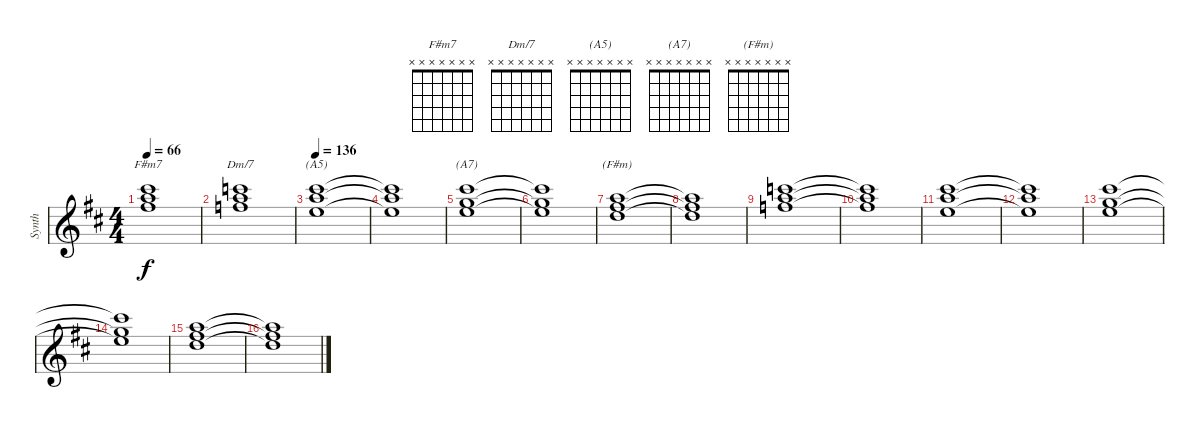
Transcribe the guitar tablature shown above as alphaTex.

\track ("Synth" "Synth") {instrument pad4choir}
\staff {score}
\tuning (E5 B4 G4 D4 A3 E3 B2) {hide}
\chord ("F#m7" x x x x x x x)
\chord ("Dm/7" x x x x x x x)
\chord ("(A5)" x x x x x x x)
\chord ("(A7)" x x x x x x x)
\chord ("(F#m)" x x x x x x x)
\ts (4 4)
\tempo 66
\clef g2
\ks d
(2.1 10.2 18.3).1{ch "F#m7" dy f} |
(1.1 10.2 17.3).1{ch "Dm/7"} |
\tempo 136
(0.1 10.2 18.3).1{ch "(A5)" volume 8} |
(0.1{t} 10.2{t} 18.3{t}).1 |
(0.1 8.2 18.3).1{ch "(A7)"} |
(0.1{t} 8.2{t} 18.3{t}).1 |
(2.1 3.2 14.3).1{ch "(F#m)"} |
(2.1{t} 3.2{t} 14.3{t}).1 |
(1.1 10.2 17.3).1 |
(1.1{t} 10.2{t} 17.3{t}).1 |
(0.1 10.2 18.3).1 |
(0.1{t} 10.2{t} 18.3{t}).1 |
(0.1 8.2 18.3).1 |
(0.1{t} 8.2{t} 18.3{t}).1 |
(2.1 3.2 14.3).1 |
(2.1{t} 3.2{t} 14.3{t}).1
